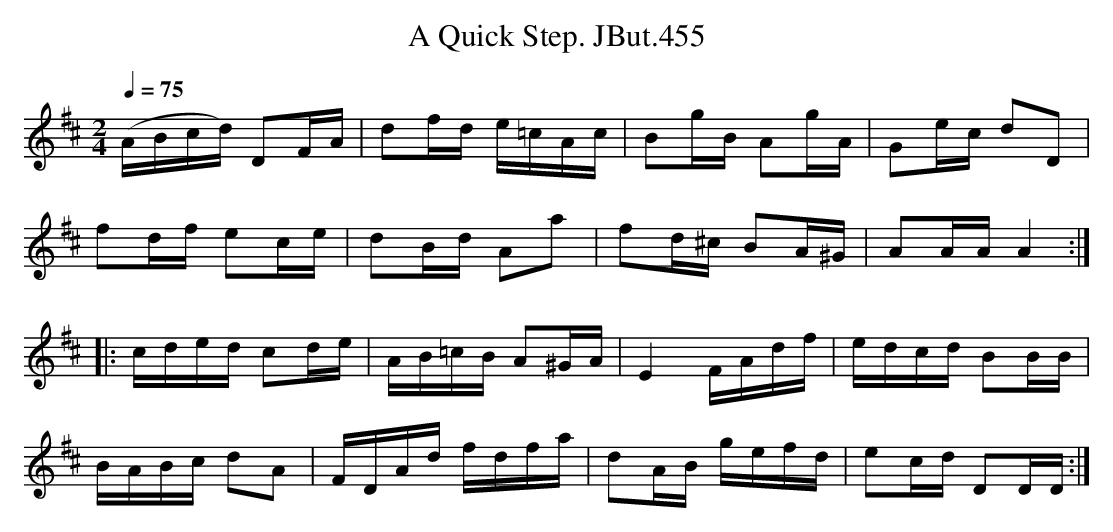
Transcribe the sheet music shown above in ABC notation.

X:1
T:Quick Step. JBut.455, A
M:2/4
L:1/8
Q:1/4=75
K:D
(A/B/c/d/) DF/A/|df/d/ e/=c/A/c/|Bg/B/ Ag/A/|Ge/c/ dD|
fd/f/ ec/e/|dB/d/ Aa|fd/^c/ BA/^G/|AA/A/ A2:|
|:c/d/e/d/ cd/e/|A/B/=c/B/ A^G/A/|E2 F/A/d/f/|e/d/c/d/ BB/B/|
B/A/B/c/ dA|F/D/A/d/ f/d/f/a/|dA/B/ g/e/f/d/|ec/d/ DD/D/:|
